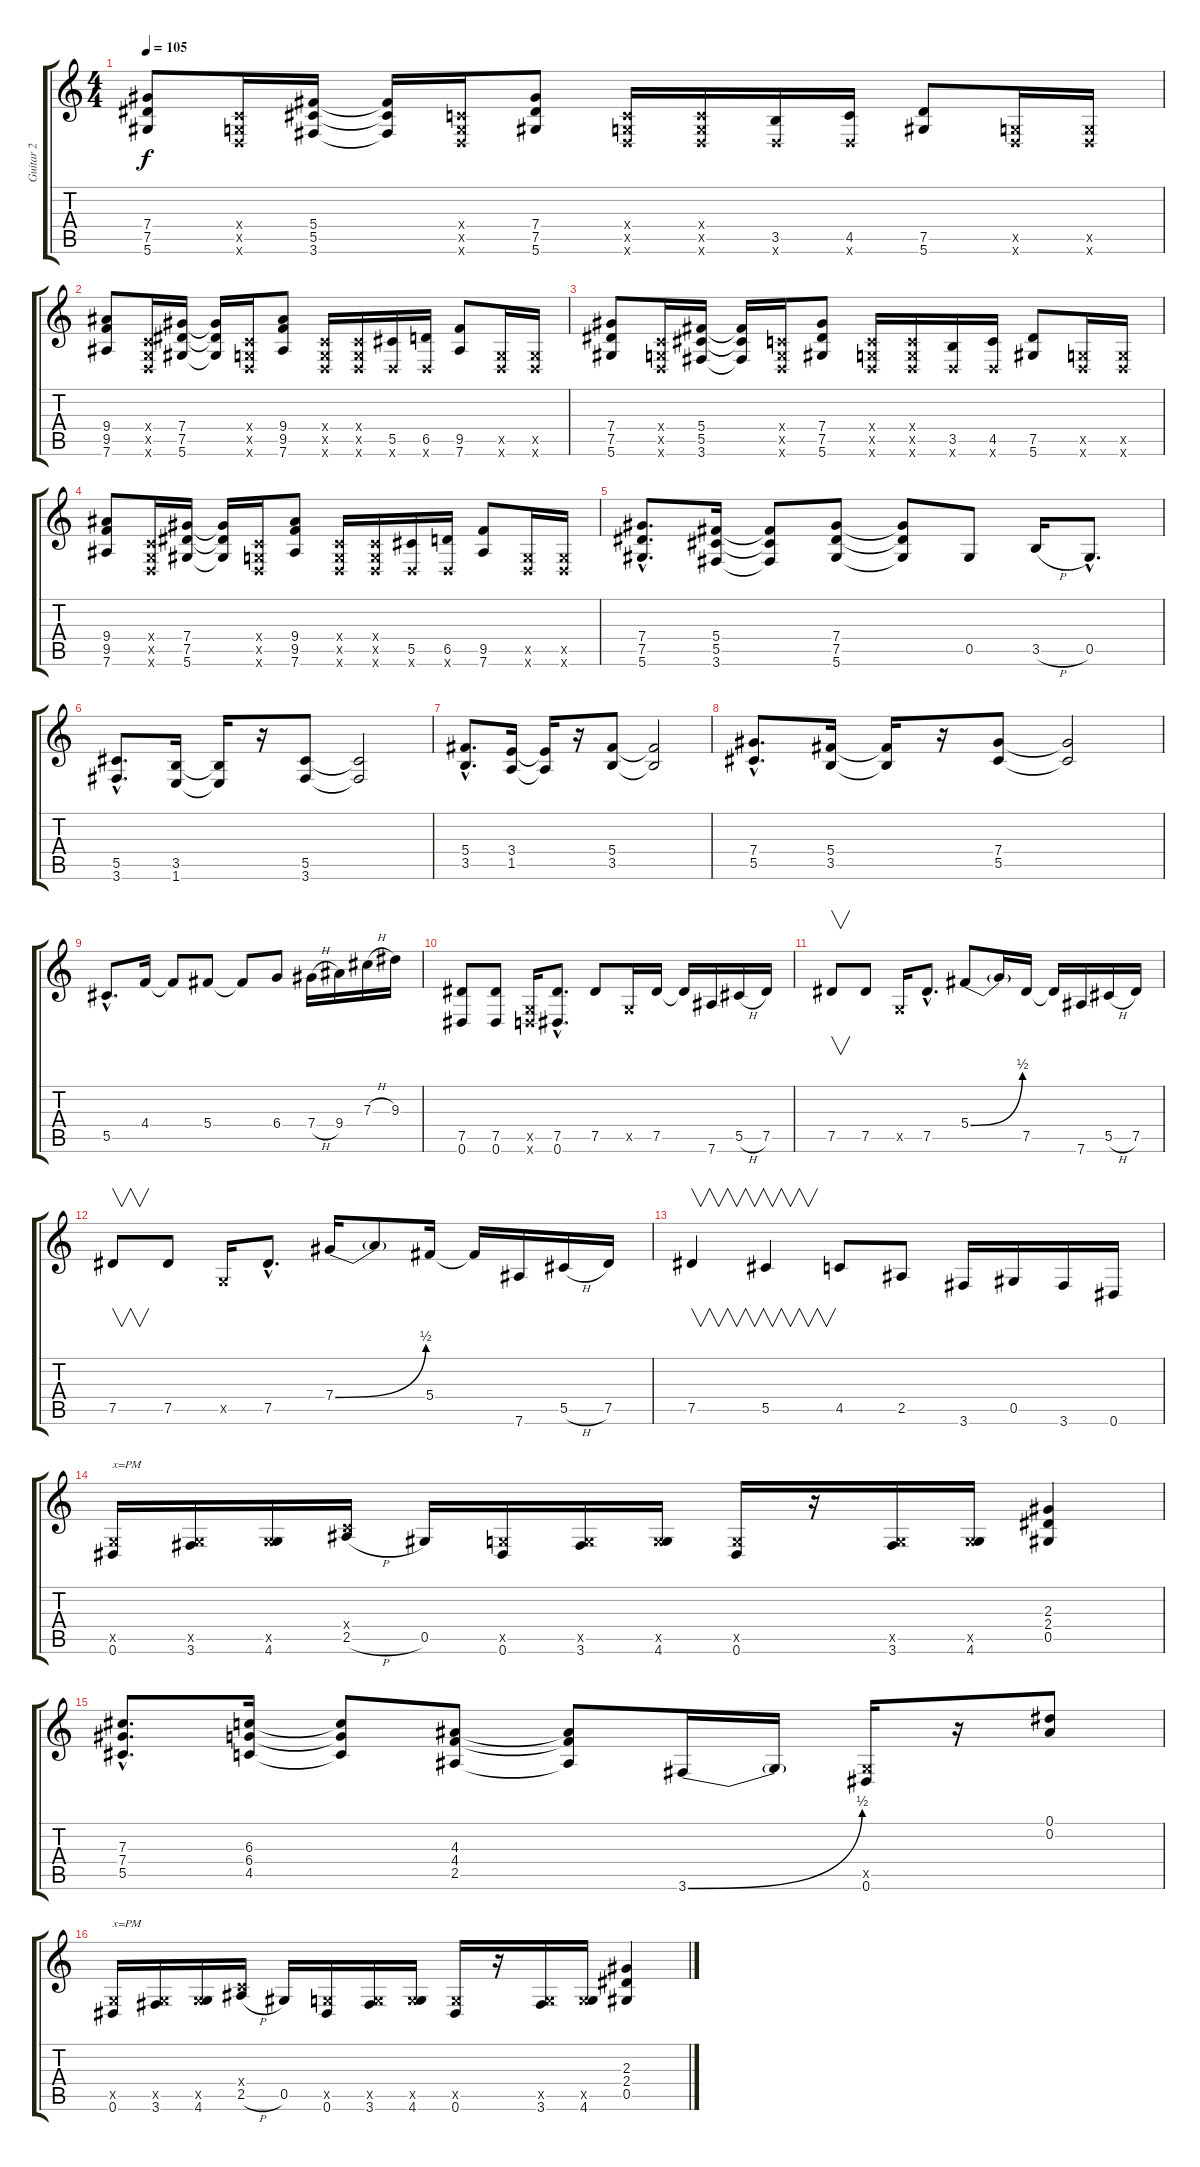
\track ("Guitar 2" "Guitar 2") {instrument overdrivenguitar}
\staff {score tabs}
\tuning (Eb4 Bb3 Gb3 Db3 Ab2 Eb2) {hide}
\ts (4 4)
\tempo 105
\clef g2
\ks c
(7.4 7.5 5.6).8{dy f} (-1.4{x} -1.5{x} -1.6{x}).16 (5.4 5.5 3.6).16 (5.4{t} 5.5{t} 3.6{t}).16 (-1.4{x} -1.5{x} -1.6{x}).16 (7.4 7.5 5.6).8 (-1.4{x} -1.5{x} -1.6{x}).16 (-1.4{x} -1.5{x} -1.6{x}).16 (3.5 -1.6{x}).16 (4.5 -1.6{x}).16 (7.5 5.6).8 (-1.5{x} -1.6{x}).16 (-1.5{x} -1.6{x}).16 |
(9.4 9.5 7.6).8 (-1.4{x} -1.5{x} -1.6{x}).16 (7.4 7.5 5.6).16 (7.4{t} 7.5{t} 5.6{t}).16 (-1.4{x} -1.5{x} -1.6{x}).16 (9.4 9.5 7.6).8 (-1.4{x} -1.5{x} -1.6{x}).16 (-1.4{x} -1.5{x} -1.6{x}).16 (5.5 -1.6{x}).16 (6.5 -1.6{x}).16 (9.5 7.6).8 (-1.5{x} -1.6{x}).16 (-1.5{x} -1.6{x}).16 |
(7.4 7.5 5.6).8 (-1.4{x} -1.5{x} -1.6{x}).16 (5.4 5.5 3.6).16 (5.4{t} 5.5{t} 3.6{t}).16 (-1.4{x} -1.5{x} -1.6{x}).16 (7.4 7.5 5.6).8 (-1.4{x} -1.5{x} -1.6{x}).16 (-1.4{x} -1.5{x} -1.6{x}).16 (3.5 -1.6{x}).16 (4.5 -1.6{x}).16 (7.5 5.6).8 (-1.5{x} -1.6{x}).16 (-1.5{x} -1.6{x}).16 |
(9.4 9.5 7.6).8 (-1.4{x} -1.5{x} -1.6{x}).16 (7.4 7.5 5.6).16 (7.4{t} 7.5{t} 5.6{t}).16 (-1.4{x} -1.5{x} -1.6{x}).16 (9.4 9.5 7.6).8 (-1.4{x} -1.5{x} -1.6{x}).16 (-1.4{x} -1.5{x} -1.6{x}).16 (5.5 -1.6{x}).16 (6.5 -1.6{x}).16 (9.5 7.6).8 (-1.5{x} -1.6{x}).16 (-1.5{x} -1.6{x}).16 |
(7.4{hac} 7.5{hac} 5.6{hac}).8{d} (5.4 5.5 3.6).16 (5.4{t} 5.5{t} 3.6{t}).8 (7.4 7.5 5.6).8 (7.4{t} 7.5{t} 5.6{t}).8 0.5.8 3.5{h}.16 0.5{hac}.8{d} |
(5.5{hac} 3.6{hac}).8{d} (3.5 1.6).16 (3.5{t} 1.6{t}).16 r.16 (5.5 3.6).8 (5.5{t} 3.6{t}).2 |
(5.4{hac} 3.5{hac}).8{d} (3.4 1.5).16 (3.4{t} 1.5{t}).16 r.16 (5.4 3.5).8 (5.4{t} 3.5{t}).2 |
(7.4{hac} 5.5{hac}).8{d} (5.4 3.5).16 (5.4{t} 3.5{t}).16 r.16 (7.4 5.5).8 (7.4{t} 5.5{t}).2 |
5.5{hac}.8{d} 4.4.16 4.4{t}.8 5.4.8 5.4{t}.8 6.4.8 7.4{h}.16 9.4.16 7.3{h}.16 9.3.16 |
(7.5 0.6).8 (7.5 0.6).8 (-1.5{x} -1.6{x}).16 (7.5{hac} 0.6{hac}).8{d} 7.5.8 -1.5{x}.16 7.5.16 7.5{t}.16 7.6.16 5.5{h}.16 7.5.16 |
7.5.8{v} 7.5.8 -1.5{x}.16 7.5{hac}.8{d} 5.4{be (bend 0 0 60 2)}.8 5.4{t}.16 7.5.16 7.5{t}.16 7.6.16 5.5{h}.16 7.5.16 |
7.5.8{v} 7.5.8 -1.5{x}.16 7.5{hac}.8{d} 7.4{be (bend 0 0 60 2)}.16 7.4{t}.8 5.4.16 5.4{t}.16 7.6.16 5.5{h}.16 7.5.16 |
7.5.4{v} 5.5.4{v} 4.5.8 2.5.8 3.6.16 0.5.16 3.6.16 0.6.16 |
(-1.5{x} 0.6).16{txt "x=PM"} (-1.5{x} 3.6).16 (-1.5{x} 4.6).16 (-1.4{x} 2.5{h}).16 0.5.16 (-1.5{x} 0.6).16 (-1.5{x} 3.6).16 (-1.5{x} 4.6).16 (-1.5{x} 0.6).16 r.16 (-1.5{x} 3.6).16 (-1.5{x} 4.6).16 (2.3 2.4 0.5).4 |
(7.3{hac} 7.4{hac} 5.5{hac}).8{d} (6.3 6.4 4.5).16 (6.3{t} 6.4{t} 4.5{t}).8 (4.3 4.4 2.5).8 (4.3{t} 4.4{t} 2.5{t}).8 3.6{be (bend 0 0 60 2)}.16 3.6{t}.16 (-1.5{x} 0.6).16 r.16 (0.1 0.2).8 |
(-1.5{x} 0.6).16{txt "x=PM"} (-1.5{x} 3.6).16 (-1.5{x} 4.6).16 (-1.4{x} 2.5{h}).16 0.5.16 (-1.5{x} 0.6).16 (-1.5{x} 3.6).16 (-1.5{x} 4.6).16 (-1.5{x} 0.6).16 r.16 (-1.5{x} 3.6).16 (-1.5{x} 4.6).16 (2.3 2.4 0.5).4
